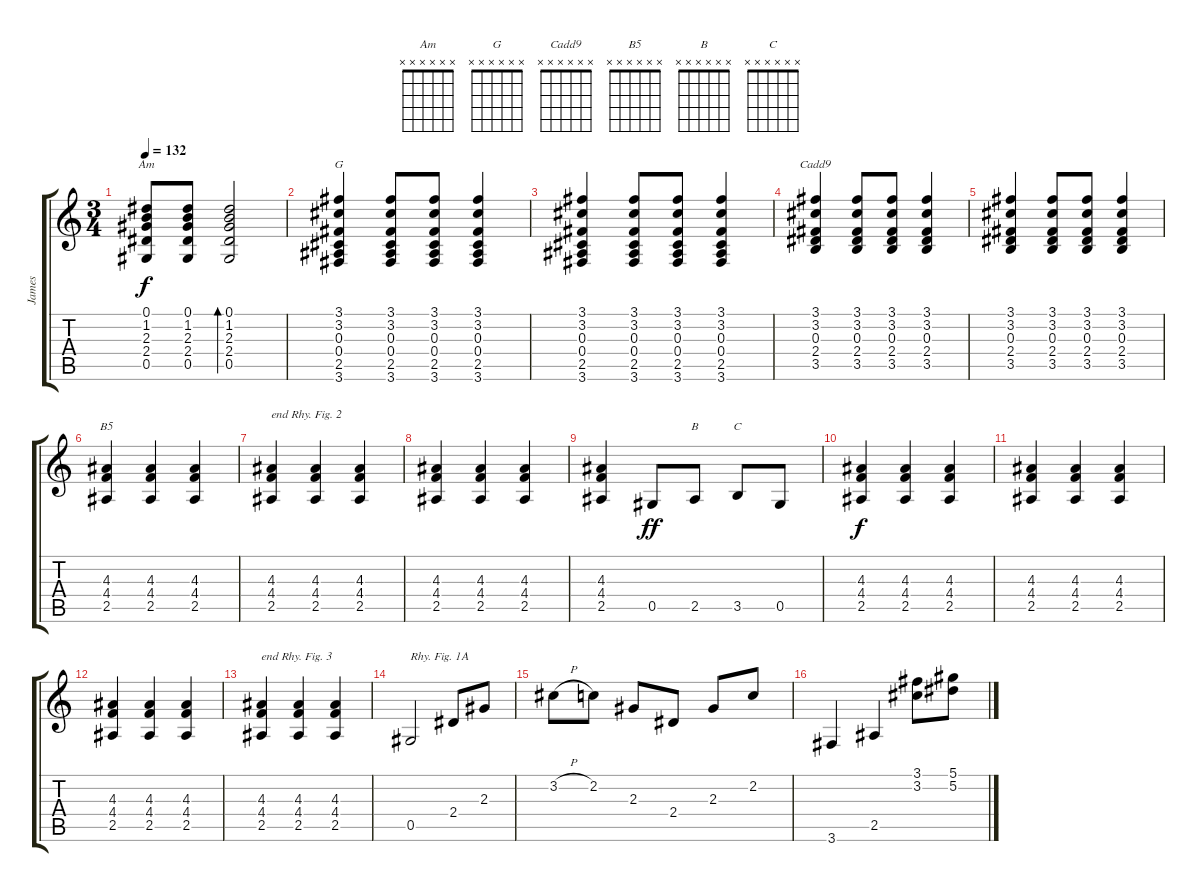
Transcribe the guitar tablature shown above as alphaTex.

\track ("James" "James") {instrument electricguitarjazz}
\staff {score tabs}
\tuning (Eb4 Bb3 Gb3 Db3 Ab2 Eb2) {hide}
\chord ("Am" x x x x x x)
\chord ("G" x x x x x x)
\chord ("Cadd9" x x x x x x)
\chord ("B5" x x x x x x)
\chord ("B" x x x x x x)
\chord ("C" x x x x x x)
\ts (3 4)
\tempo 132
\clef g2
\ks c
(0.1 1.2 2.3 2.4 0.5).8{ch "Am" dy f} (0.1 1.2 2.3 2.4 0.5).8 (0.1 1.2 2.3 2.4 0.5).2{bd 60} |
(3.1 3.2 0.3 0.4 2.5 3.6).4{ch "G"} (3.1 3.2 0.3 0.4 2.5 3.6).8 (3.1 3.2 0.3 0.4 2.5 3.6).8 (3.1 3.2 0.3 0.4 2.5 3.6).4 |
(3.1 3.2 0.3 0.4 2.5 3.6).4 (3.1 3.2 0.3 0.4 2.5 3.6).8 (3.1 3.2 0.3 0.4 2.5 3.6).8 (3.1 3.2 0.3 0.4 2.5 3.6).4 |
(3.1 3.2 0.3 2.4 3.5).4{ch "Cadd9"} (3.1 3.2 0.3 2.4 3.5).8 (3.1 3.2 0.3 2.4 3.5).8 (3.1 3.2 0.3 2.4 3.5).4 |
(3.1 3.2 0.3 2.4 3.5).4 (3.1 3.2 0.3 2.4 3.5).8 (3.1 3.2 0.3 2.4 3.5).8 (3.1 3.2 0.3 2.4 3.5).4 |
(4.3 4.4 2.5).4{ch "B5"} (4.3 4.4 2.5).4 (4.3 4.4 2.5).4 |
(4.3 4.4 2.5).4{txt "end Rhy. Fig. 2"} (4.3 4.4 2.5).4 (4.3 4.4 2.5).4 |
(4.3 4.4 2.5).4 (4.3 4.4 2.5).4 (4.3 4.4 2.5).4 |
(4.3 4.4 2.5).4 0.5.8{dy ff volume 16} 2.5.8{ch "B"} 3.5.8{ch "C"} 0.5.8 |
(4.3 4.4 2.5).4{dy f volume 14} (4.3 4.4 2.5).4 (4.3 4.4 2.5).4 |
(4.3 4.4 2.5).4 (4.3 4.4 2.5).4 (4.3 4.4 2.5).4 |
(4.3 4.4 2.5).4 (4.3 4.4 2.5).4 (4.3 4.4 2.5).4 |
(4.3 4.4 2.5).4{txt "end Rhy. Fig. 3"} (4.3 4.4 2.5).4 (4.3 4.4 2.5).4 |
0.5.2{txt "Rhy. Fig. 1A"} 2.4.8 2.3.8 |
3.2{h}.8 2.2.8 2.3.8 2.4.8 2.3.8 2.2.8 |
3.6.4 2.5.4 (3.1 3.2).8 (5.1 5.2).8
